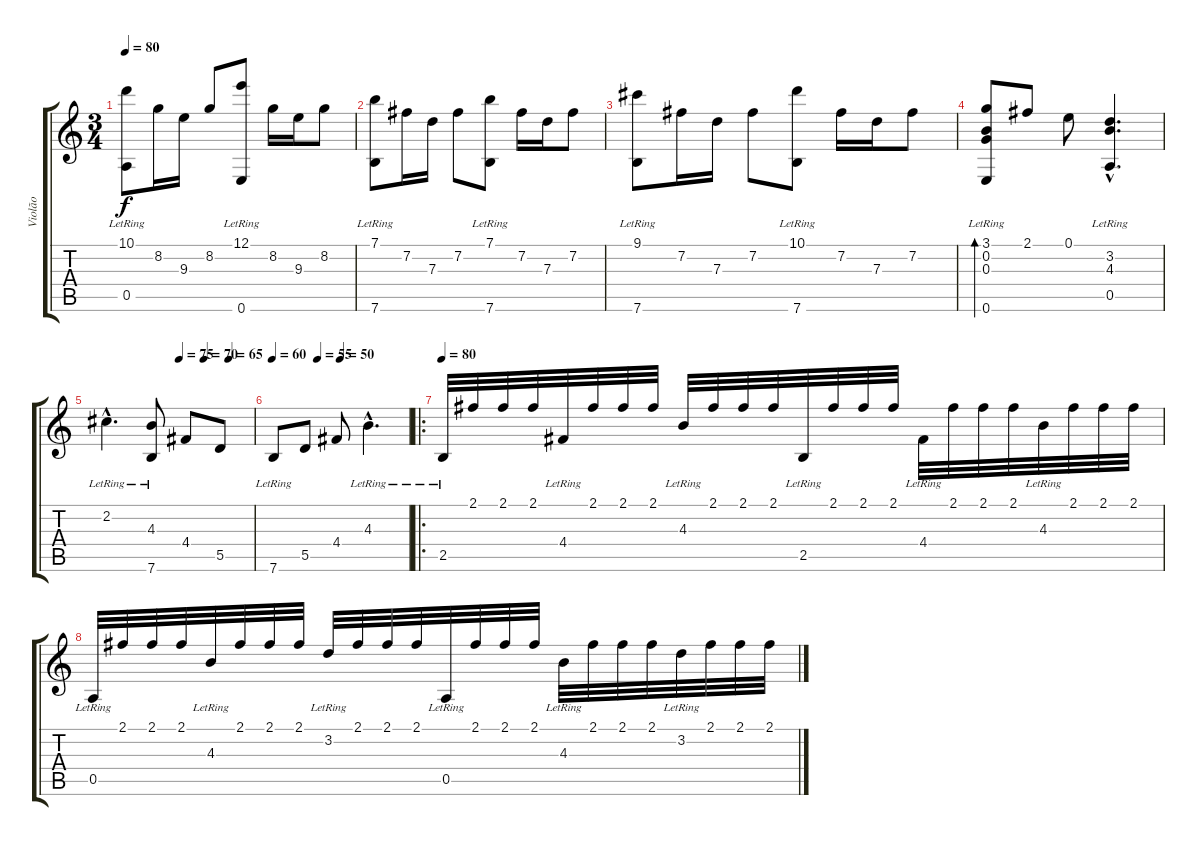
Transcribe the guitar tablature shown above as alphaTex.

\track ("Violão" "Violão") {instrument acousticguitarnylon}
\staff {score tabs}
\tuning (E4 B3 G3 D3 A2 E2) {hide}
\ts (3 4)
\tempo 80
\clef g2
\ks c
(10.1 0.5{lr}).8{dy f} 8.2.16 9.3.16 8.2.8 (12.1 0.6{lr}).8 8.2.16 9.3.16 8.2.8 |
(7.1 7.6{lr}).8 7.2.16 7.3.16 7.2.8 (7.1 7.6{lr}).8 7.2.16 7.3.16 7.2.8 |
(9.1 7.6{lr}).8 7.2.16 7.3.16 7.2.8 (10.1 7.6{lr}).8 7.2.16 7.3.16 7.2.8 |
(3.1 0.2{lr} 0.3{lr} 0.6{lr}).8{bd 60} 2.1.8 0.1.8 (3.2{hac lr} 4.3{hac lr} 0.5{hac lr}).4{d} |
\tempo (75 0.5)
\tempo (70 0.6666666666666666)
\tempo (65 0.8333333333333334)
2.2{hac lr}.4{d} (4.3 7.6{lr}).8 4.4.8 5.5.8 |
\tempo 60
\tempo (55 0.3333333333333333)
\tempo (50 0.5)
7.6{lr}.8 5.5.8 4.4.8 4.3{hac lr}.4{d} |
\ro
\tempo 80
2.5{lr}.32 2.1.32 2.1.32 2.1.32 4.4{lr}.32 2.1.32 2.1.32 2.1.32 4.3{lr}.32 2.1.32 2.1.32 2.1.32 2.5{lr}.32 2.1.32 2.1.32 2.1.32 4.4{lr}.32 2.1.32 2.1.32 2.1.32 4.3{lr}.32 2.1.32 2.1.32 2.1.32 |
0.5{lr}.32 2.1.32 2.1.32 2.1.32 4.3{lr}.32 2.1.32 2.1.32 2.1.32 3.2{lr}.32 2.1.32 2.1.32 2.1.32 0.5{lr}.32 2.1.32 2.1.32 2.1.32 4.3{lr}.32 2.1.32 2.1.32 2.1.32 3.2{lr}.32 2.1.32 2.1.32 2.1.32
